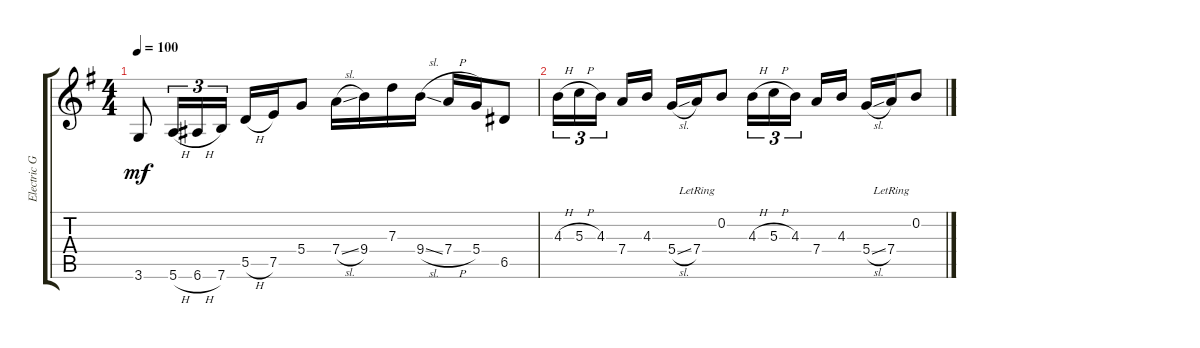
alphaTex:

\track ("Electric Guitar" "Electric G") {instrument electricguitarclean}
\staff {score tabs}
\tuning (E4 B3 G3 D3 A2 E2) {hide}
\ts (4 4)
\tempo 100
\clef g2
\ks g
3.6.8{dy mf instrument electricguitarclean} 5.6{h}.16{tu (3 2)} 6.6{h}.16{tu (3 2)} 7.6.16{tu (3 2)} 5.5{h}.16 7.5.16 5.4.8 7.4{sl}.16 9.4.16 7.3.16 9.4{sl}.16 7.4{h}.16 5.4.16 6.5.8 |
4.3{h}.16{tu (3 2)} 5.3{h}.16{tu (3 2)} 4.3.16{tu (3 2)} 7.4.16 4.3.16 5.4{sl}.16 7.4{lr}.16 0.2.8 4.3{h}.16{tu (3 2)} 5.3{h}.16{tu (3 2)} 4.3.16{tu (3 2)} 7.4.16 4.3.16 5.4{sl}.16 7.4{lr}.16 0.2.8
